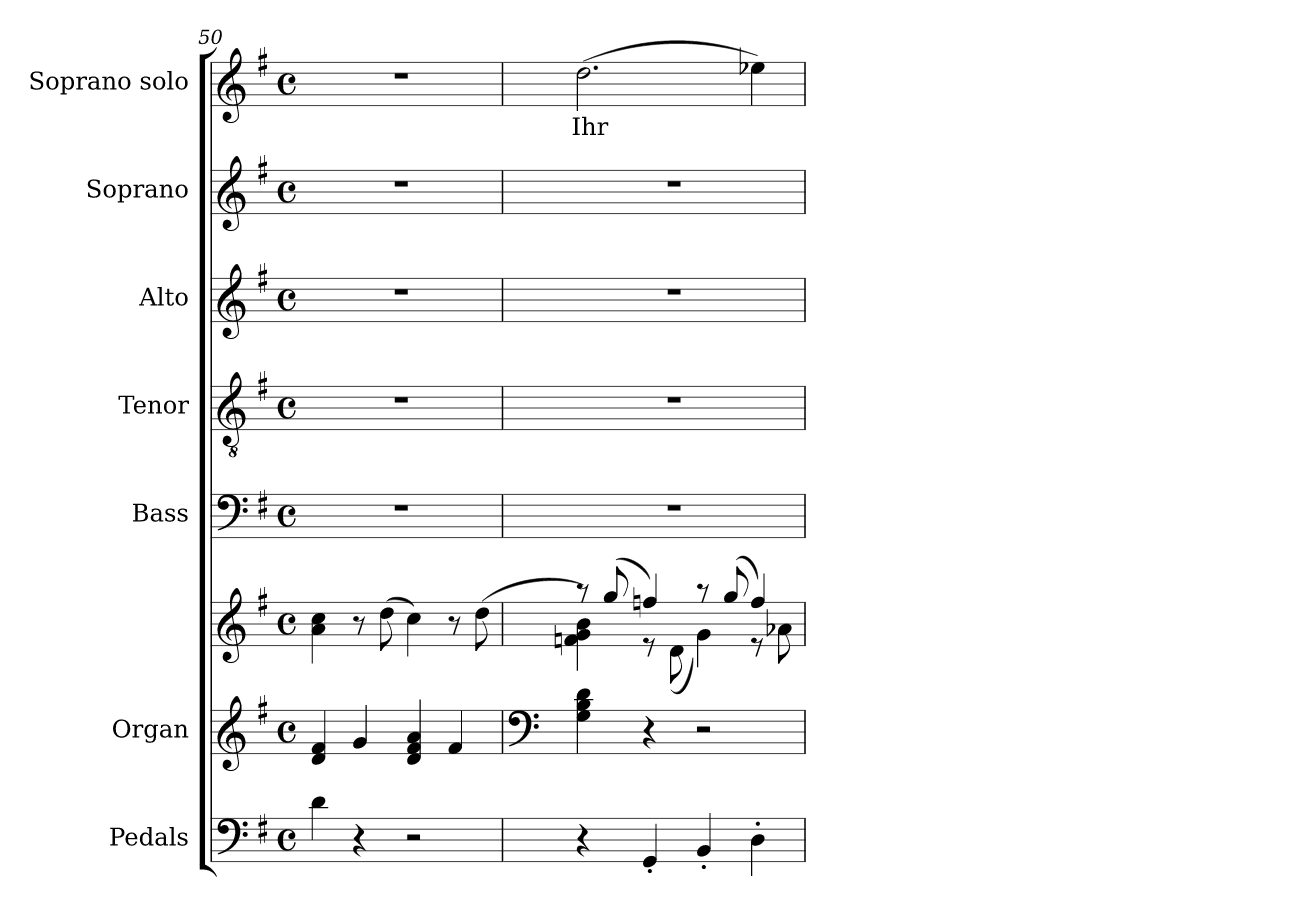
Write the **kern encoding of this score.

**kern	**kern	**kern	**kern	**kern	**kern	**kern	**kern	**text
*part7	*part6	*part6	*part5	*part4	*part3	*part2	*part1	*part1
*staff8	*staff7	*staff6	*staff5	*staff4	*staff3	*staff2	*staff1	*staff1
*I"Pedals	*I"Organ	*	*I"Bass	*I"Tenor	*I"Alto	*I"Soprano	*I"Soprano solo	*
*I'Ped.	*I'Org.	*	*I'B.	*I'T.	*I'A.	*I'S.	*I'S.	*
*clefF4	*clefG2	*clefG2	*clefF4	*clefGv2	*clefG2	*clefG2	*clefG2	*
*	*	*	*	*ITrd7c12	*	*	*	*
*k[f#]	*k[f#]	*k[f#]	*k[f#]	*k[f#]	*k[f#]	*k[f#]	*k[f#]	*
*G:	*G:	*G:	*G:	*G:	*G:	*G:	*G:	*
*M4/4	*M4/4	*M4/4	*M4/4	*M4/4	*M4/4	*M4/4	*M4/4	*
*met(c)	*met(c)	*met(c)	*met(c)	*met(c)	*met(c)	*met(c)	*met(c)	*
=50	=50	=50	=50	=50	=50	=50	=50	=50
4di\	4di/ 4f#i	4ai\ 4cci	1r	1r	1r	1r	1r	.
4r	4gi/	8r	.	.	.	.	.	.
.	.	(8ddi\	.	.	.	.	.	.
2r	4di/ 4f#i 4ai	4cci\)	.	.	.	.	.	.
.	4f#i/	8r	.	.	.	.	.	.
.	.	(8ddi\	.	.	.	.	.	.
=51	=51	=51	=51	=51	=51	=51	=51	=51
*	*clefF4	*	*	*	*	*	*	*
*	*	*^	*	*	*	*	*	*
!	!	!	!	!	!	!	!	!	!LO:LY:b:color=#000000
4r	4Gi\ 4Bi 4di	8r)	4fni\ 4gi 4bi	1r	1r	1r	1r	(2.ddi\	Ihr
.	.	(8ggi/	.	.	.	.	.	.	.
4GG'i/	4r	4ffni/)	8r	.	.	.	.	.	.
.	.	.	(8di\	.	.	.	.	.	.
4BB'i/	2r	8r	4gi\)	.	.	.	.	.	.
.	.	(8ggi/	.	.	.	.	.	.	.
4D'i\	.	4ffi/)	8r	.	.	.	.	4ee-Xi\)	.
.	.	.	8a-Xi\	.	.	.	.	.	.
*	*	*v	*v	*	*	*	*	*	*
=	=	=	=	=	=	=	=	=
*-	*-	*-	*-	*-	*-	*-	*-	*-
